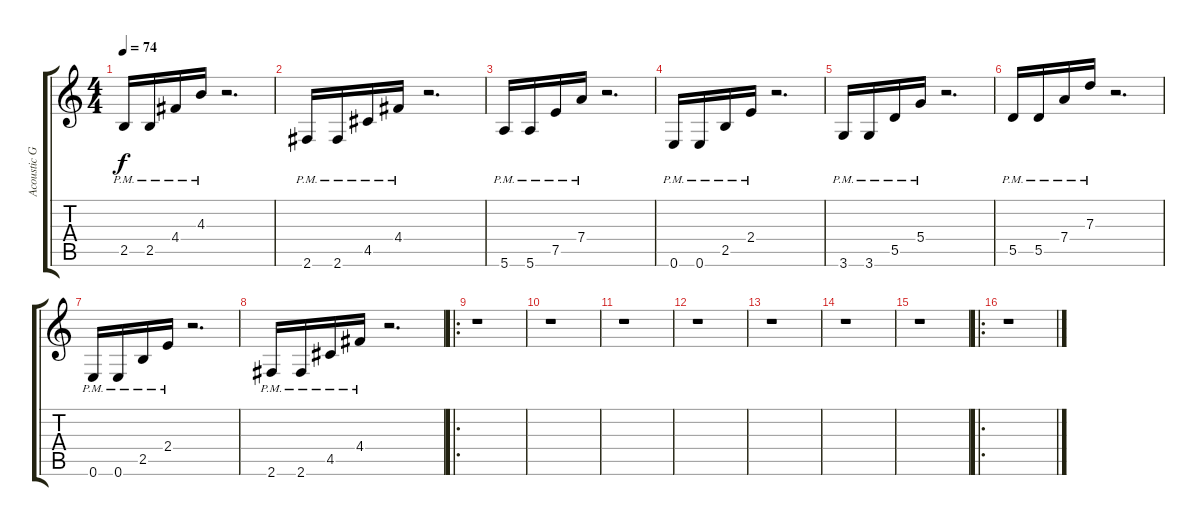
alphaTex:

\track ("Acoustic Guitar (Walsh-2)" "Acoustic G") {instrument electricguitarclean}
\staff {score tabs}
\tuning (E4 B3 G3 D3 A2 E2) {hide}
\ts (4 4)
\tempo 74
\clef g2
\ks c
2.5{pm}.16{dy f} 2.5{pm}.16 4.4{pm}.16 4.3{pm}.16 r.2{d} |
2.6{pm}.16 2.6{pm}.16 4.5{pm}.16 4.4{pm}.16 r.2{d} |
5.6{pm}.16 5.6{pm}.16 7.5{pm}.16 7.4{pm}.16 r.2{d} |
0.6{pm}.16 0.6{pm}.16 2.5{pm}.16 2.4{pm}.16 r.2{d} |
3.6{pm}.16 3.6{pm}.16 5.5{pm}.16 5.4{pm}.16 r.2{d} |
5.5{pm}.16 5.5{pm}.16 7.4{pm}.16 7.3{pm}.16 r.2{d} |
0.6{pm}.16 0.6{pm}.16 2.5{pm}.16 2.4{pm}.16 r.2{d} |
2.6{pm}.16 2.6{pm}.16 4.5{pm}.16 4.4{pm}.16 r.2{d} |
\ro
r.1 |
r.1 |
r.1 |
r.1 |
r.1 |
r.1 |
r.1 |
\ro
r.1
